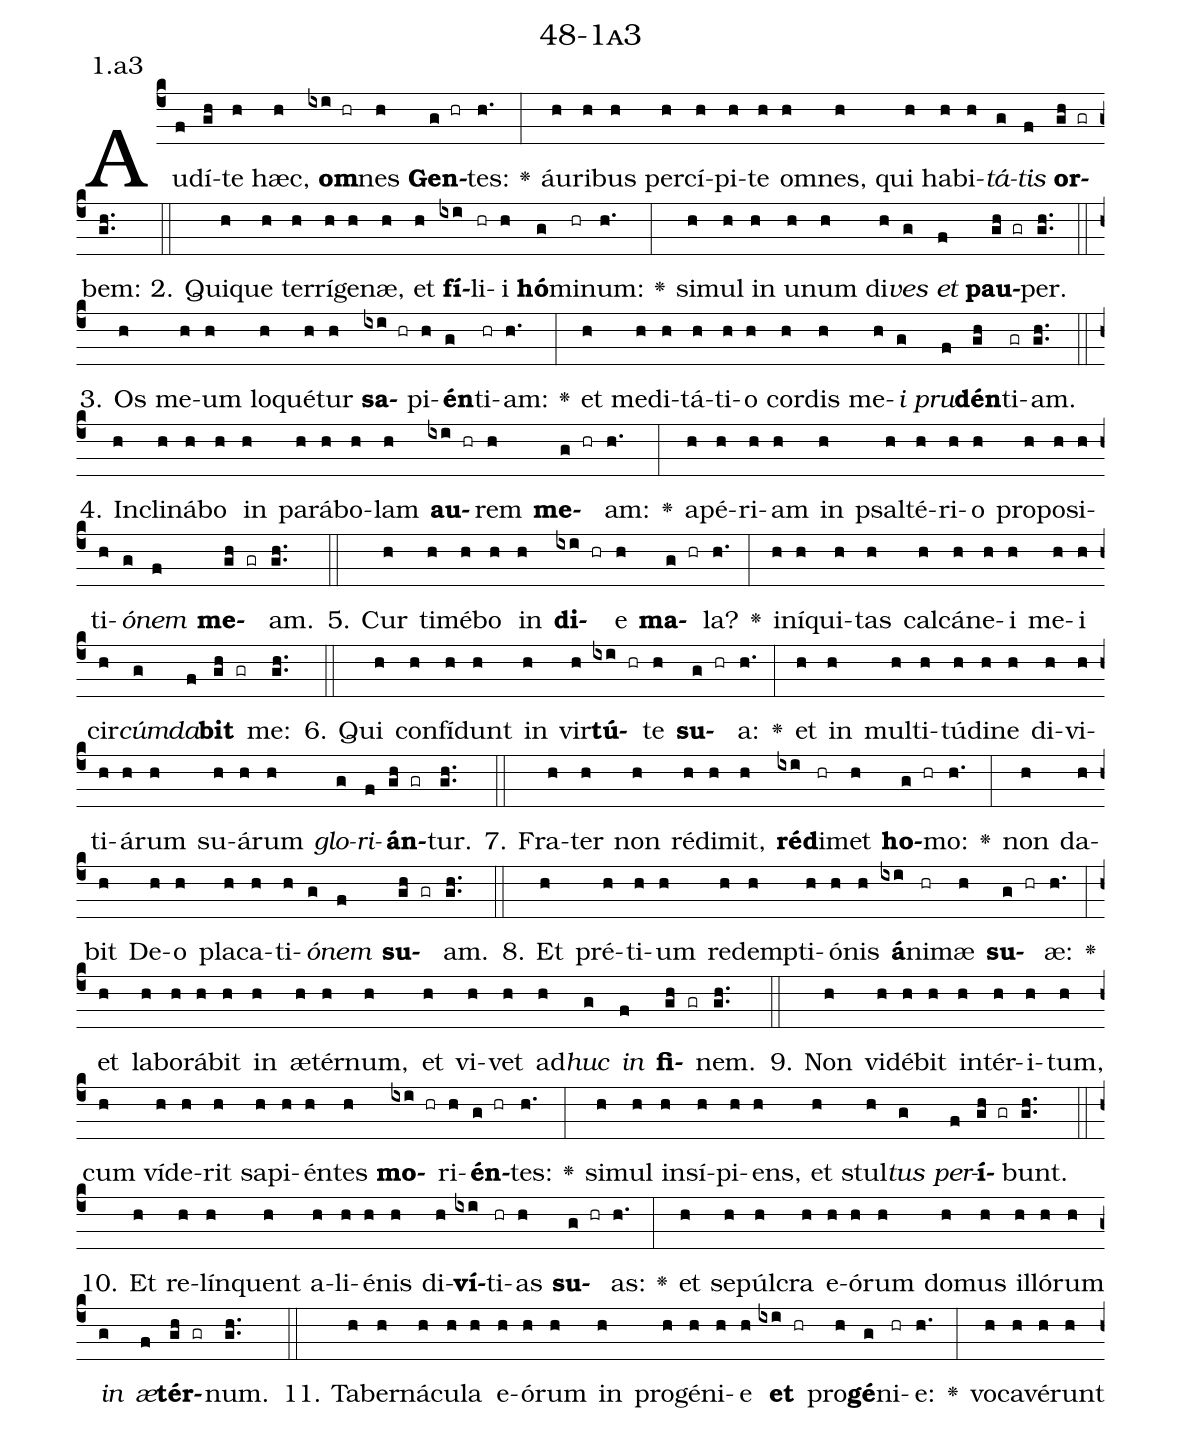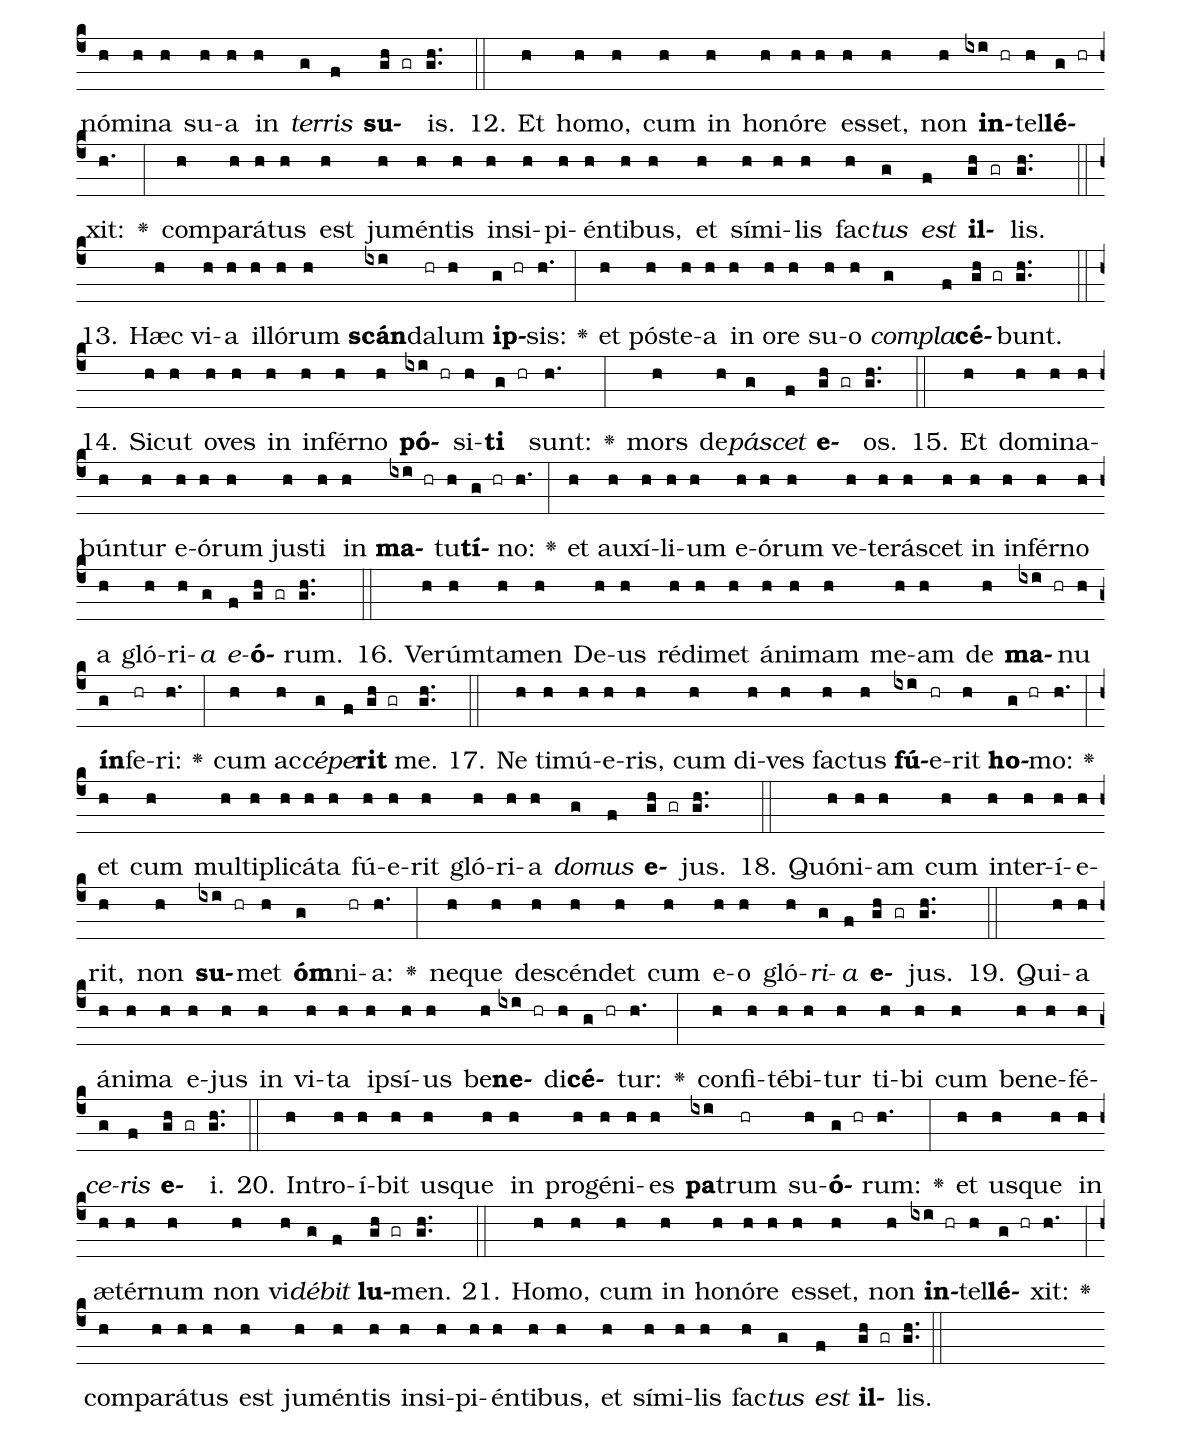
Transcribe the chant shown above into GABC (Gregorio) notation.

name: 48-1a3;
annotation: 1.a3;
%%
(c4)Au(f)dí(gh)te(h) hæc,(h) <b>om</b>(ixi hr)nes(h) <b>Gen</b>(g hr)tes:(h.) <v>\greheightstar</v>(:) áu(h)ri(h)bus(h) per(h)cí(h)pi(h)te(h) om(h)nes,(h) qui(h) ha(h)bi(h)<i>tá</i>(g)<i>tis</i>(f) <b>or</b>(gh gr)bem:(gh..) (::)
2. Qui(h)que(h) ter(h)rí(h)ge(h)næ,(h) et(h) <b>fí</b>(ixi)li(hr)i(h) <b>hó</b>(g)mi(hr)num:(h.) <v>\greheightstar</v>(:) si(h)mul(h) in(h) u(h)num(h) di(h)<i>ves</i>(g) <i>et</i>(f) <b>pau</b>(gh gr)per.(gh..) (::)
3. Os(h) me(h)um(h) lo(h)qué(h)tur(h) <b>sa</b>(ixi hr)pi(h)<b>én</b>(g)ti(hr)am:(h.) <v>\greheightstar</v>(:) et(h) me(h)di(h)tá(h)ti(h)o(h) cor(h)dis(h) me(h)<i>i</i>(g) <i>pru</i>(f)<b>dén</b>(gh)ti(gr)am.(gh..) (::)
4. In(h)cli(h)ná(h)bo(h) in(h) pa(h)rá(h)bo(h)lam(h) <b>au</b>(ixi hr)rem(h) <b>me</b>(g hr)am:(h.) <v>\greheightstar</v>(:) a(h)pé(h)ri(h)am(h) in(h) psal(h)té(h)ri(h)o(h) pro(h)po(h)si(h)ti(h)<i>ó</i>(g)<i>nem</i>(f) <b>me</b>(gh gr)am.(gh..) (::)
5. Cur(h) ti(h)mé(h)bo(h) in(h) <b>di</b>(ixi hr)e(h) <b>ma</b>(g hr)la?(h.) <v>\greheightstar</v>(:) in(h)í(h)qui(h)tas(h) cal(h)cá(h)ne(h)i(h) me(h)i(h) cir(h)<i>cúm</i>(g)<i>da</i>(f)<b>bit</b>(gh gr) me:(gh..) (::)
6. Qui(h) con(h)fí(h)dunt(h) in(h) vir(h)<b>tú</b>(ixi hr)te(h) <b>su</b>(g hr)a:(h.) <v>\greheightstar</v>(:) et(h) in(h) mul(h)ti(h)tú(h)di(h)ne(h) di(h)vi(h)ti(h)á(h)rum(h) su(h)á(h)rum(h) <i>glo</i>(g)<i>ri</i>(f)<b>án</b>(gh gr)tur.(gh..) (::)
7. Fra(h)ter(h) non(h) réd(h)i(h)mit,(h) <b>réd</b>(ixi)i(hr)met(h) <b>ho</b>(g hr)mo:(h.) <v>\greheightstar</v>(:) non(h) da(h)bit(h) De(h)o(h) pla(h)ca(h)ti(h)<i>ó</i>(g)<i>nem</i>(f) <b>su</b>(gh gr)am.(gh..) (::)
8. Et(h) pré(h)ti(h)um(h) red(h)emp(h)ti(h)ó(h)nis(h) <b>á</b>(ixi)ni(hr)mæ(h) <b>su</b>(g hr)æ:(h.) <v>\greheightstar</v>(:) et(h) la(h)bo(h)rá(h)bit(h) in(h) æ(h)tér(h)num,(h) et(h) vi(h)vet(h) ad(h)<i>huc</i>(g) <i>in</i>(f) <b>fi</b>(gh gr)nem.(gh..) (::)
9. Non(h) vi(h)dé(h)bit(h) in(h)tér(h)i(h)tum,(h) cum(h) ví(h)de(h)rit(h) sa(h)pi(h)én(h)tes(h) <b>mo</b>(ixi hr)ri(h)<b>én</b>(g hr)tes:(h.) <v>\greheightstar</v>(:) si(h)mul(h) in(h)sí(h)pi(h)ens,(h) et(h) stul(h)<i>tus</i>(g) <i>per</i>(f)<b>í</b>(gh gr)bunt.(gh..) (::)
10. Et(h) re(h)lín(h)quent(h) a(h)li(h)é(h)nis(h) di(h)<b>ví</b>(ixi)ti(hr)as(h) <b>su</b>(g hr)as:(h.) <v>\greheightstar</v>(:) et(h) se(h)púl(h)cra(h) e(h)ó(h)rum(h) do(h)mus(h) il(h)ló(h)rum(h) <i>in</i>(g) <i>æ</i>(f)<b>tér</b>(gh gr)num.(gh..) (::)
11. Ta(h)ber(h)ná(h)cu(h)la(h) e(h)ó(h)rum(h) in(h) pro(h)gé(h)ni(h)e(h) <b>et</b>(ixi hr) pro(h)<b>gé</b>(g)ni(hr)e:(h.) <v>\greheightstar</v>(:) vo(h)ca(h)vé(h)runt(h) nó(h)mi(h)na(h) su(h)a(h) in(h) <i>ter</i>(g)<i>ris</i>(f) <b>su</b>(gh gr)is.(gh..) (::)
12. Et(h) ho(h)mo,(h) cum(h) in(h) ho(h)nó(h)re(h) es(h)set,(h) non(h) <b>in</b>(ixi hr)tel(h)<b>lé</b>(g hr)xit:(h.) <v>\greheightstar</v>(:) com(h)pa(h)rá(h)tus(h) est(h) ju(h)mén(h)tis(h) in(h)si(h)pi(h)én(h)ti(h)bus,(h) et(h) sí(h)mi(h)lis(h) fac(h)<i>tus</i>(g) <i>est</i>(f) <b>il</b>(gh gr)lis.(gh..) (::)
13. Hæc(h) vi(h)a(h) il(h)ló(h)rum(h) <b>scán</b>(ixi)da(hr)lum(h) <b>ip</b>(g hr)sis:(h.) <v>\greheightstar</v>(:) et(h) póst(h)e(h)a(h) in(h) o(h)re(h) su(h)o(h) <i>com</i>(g)<i>pla</i>(f)<b>cé</b>(gh gr)bunt.(gh..) (::)
14. Sic(h)ut(h) o(h)ves(h) in(h) in(h)fér(h)no(h) <b>pó</b>(ixi hr)si(h)<b>ti</b>(g hr) sunt:(h.) <v>\greheightstar</v>(:) mors(h) de(h)<i>pá</i>(g)<i>scet</i>(f) <b>e</b>(gh gr)os.(gh..) (::)
15. Et(h) do(h)mi(h)na(h)bún(h)tur(h) e(h)ó(h)rum(h) jus(h)ti(h) in(h) <b>ma</b>(ixi hr)tu(h)<b>tí</b>(g hr)no:(h.) <v>\greheightstar</v>(:) et(h) au(h)xí(h)li(h)um(h) e(h)ó(h)rum(h) ve(h)te(h)rá(h)scet(h) in(h) in(h)fér(h)no(h) a(h) gló(h)ri(h)<i>a</i>(g) <i>e</i>(f)<b>ó</b>(gh gr)rum.(gh..) (::)
16. Ve(h)rúm(h)ta(h)men(h) De(h)us(h) réd(h)i(h)met(h) á(h)ni(h)mam(h) me(h)am(h) de(h) <b>ma</b>(ixi hr)nu(h) <b>ín</b>(g)fe(hr)ri:(h.) <v>\greheightstar</v>(:) cum(h) ac(h)<i>cé</i>(g)<i>pe</i>(f)<b>rit</b>(gh gr) me.(gh..) (::)
17. Ne(h) ti(h)mú(h)e(h)ris,(h) cum(h) di(h)ves(h) fac(h)tus(h) <b>fú</b>(ixi)e(hr)rit(h) <b>ho</b>(g hr)mo:(h.) <v>\greheightstar</v>(:) et(h) cum(h) mul(h)ti(h)pli(h)cá(h)ta(h) fú(h)e(h)rit(h) gló(h)ri(h)a(h) <i>do</i>(g)<i>mus</i>(f) <b>e</b>(gh gr)jus.(gh..) (::)
18. Quón(h)i(h)am(h) cum(h) in(h)ter(h)í(h)e(h)rit,(h) non(h) <b>su</b>(ixi hr)met(h) <b>óm</b>(g)ni(hr)a:(h.) <v>\greheightstar</v>(:) ne(h)que(h) de(h)scén(h)det(h) cum(h) e(h)o(h) gló(h)<i>ri</i>(g)<i>a</i>(f) <b>e</b>(gh gr)jus.(gh..) (::)
19. Qui(h)a(h) á(h)ni(h)ma(h) e(h)jus(h) in(h) vi(h)ta(h) ip(h)sí(h)us(h) be(h)<b>ne</b>(ixi hr)di(h)<b>cé</b>(g hr)tur:(h.) <v>\greheightstar</v>(:) con(h)fi(h)té(h)bi(h)tur(h) ti(h)bi(h) cum(h) be(h)ne(h)fé(h)<i>ce</i>(g)<i>ris</i>(f) <b>e</b>(gh gr)i.(gh..) (::)
20. In(h)tro(h)í(h)bit(h) us(h)que(h) in(h) pro(h)gé(h)ni(h)es(h) <b>pa</b>(ixi)trum(hr) su(h)<b>ó</b>(g hr)rum:(h.) <v>\greheightstar</v>(:) et(h) us(h)que(h) in(h) æ(h)tér(h)num(h) non(h) vi(h)<i>dé</i>(g)<i>bit</i>(f) <b>lu</b>(gh gr)men.(gh..) (::)
21. Ho(h)mo,(h) cum(h) in(h) ho(h)nó(h)re(h) es(h)set,(h) non(h) <b>in</b>(ixi hr)tel(h)<b>lé</b>(g hr)xit:(h.) <v>\greheightstar</v>(:) com(h)pa(h)rá(h)tus(h) est(h) ju(h)mén(h)tis(h) in(h)si(h)pi(h)én(h)ti(h)bus,(h) et(h) sí(h)mi(h)lis(h) fac(h)<i>tus</i>(g) <i>est</i>(f) <b>il</b>(gh gr)lis.(gh..) (::)
